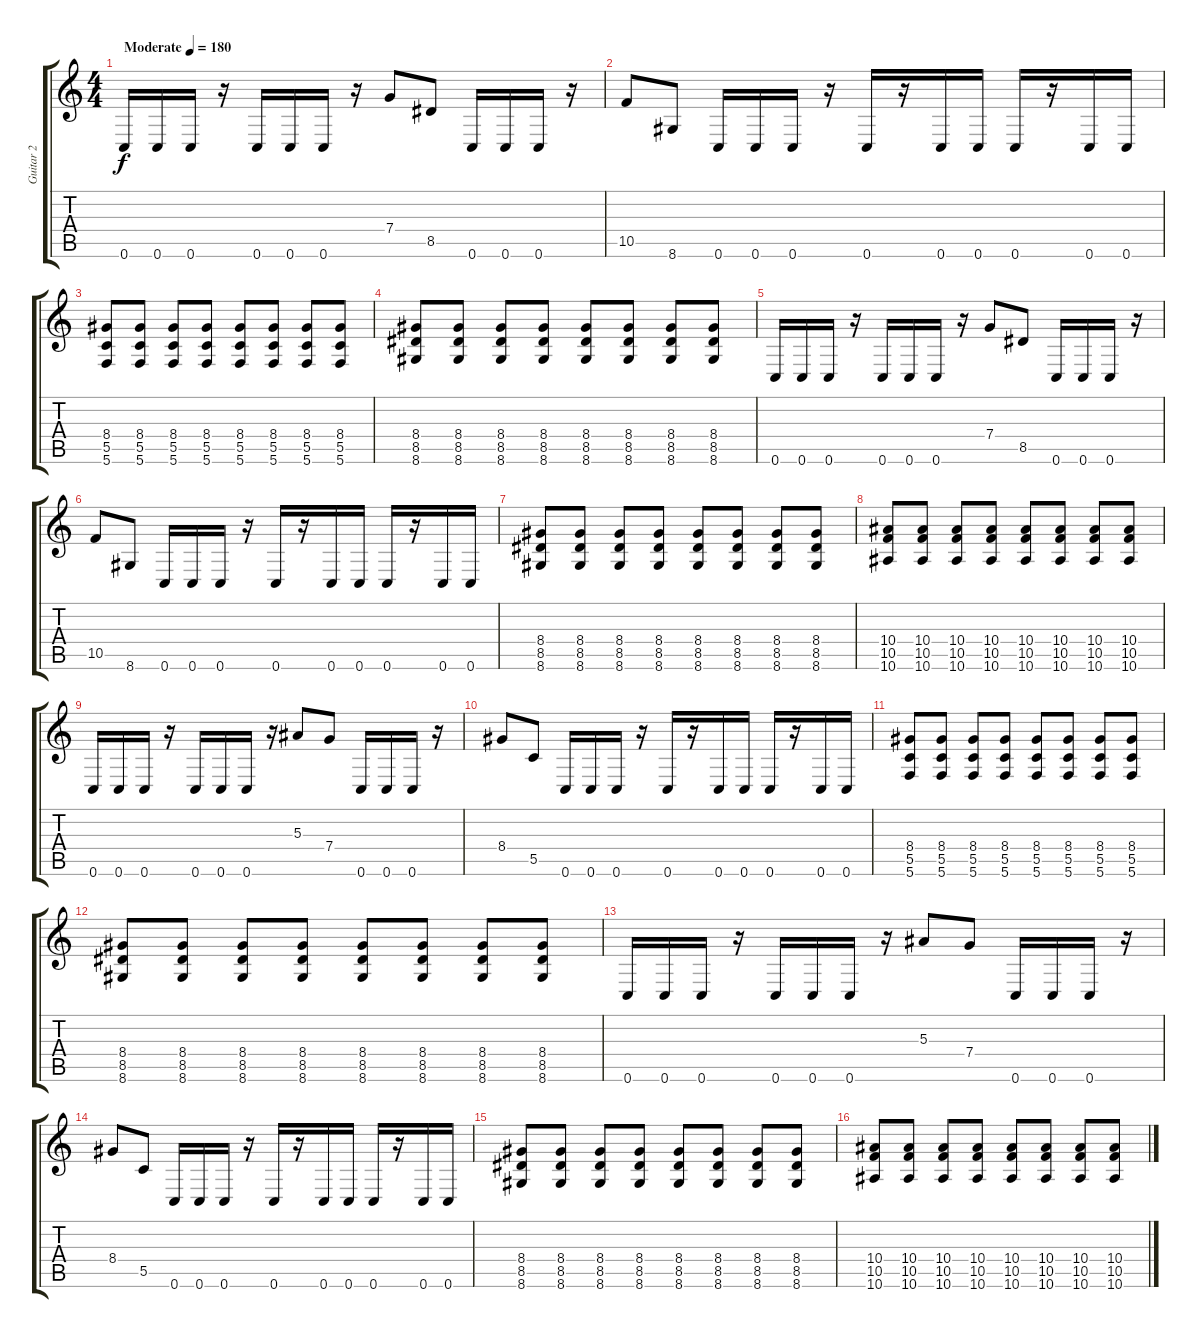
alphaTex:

\track ("Guitar 2" "Guitar 2") {instrument distortionguitar}
\staff {score tabs}
\tuning (D4 A3 F3 C3 G2 C2) {hide}
\ts (4 4)
\tempo (180 "Moderate")
\clef g2
\ks c
0.6.16{dy f instrument distortionguitar} 0.6.16 0.6.16 r.16 0.6.16 0.6.16 0.6.16 r.16 7.4.8 8.5.8 0.6.16 0.6.16 0.6.16 r.16 |
10.5.8 8.6.8 0.6.16 0.6.16 0.6.16 r.16 0.6.16 r.16 0.6.16 0.6.16 0.6.16 r.16 0.6.16 0.6.16 |
(8.4 5.5 5.6).8 (8.4 5.5 5.6).8 (8.4 5.5 5.6).8 (8.4 5.5 5.6).8 (8.4 5.5 5.6).8 (8.4 5.5 5.6).8 (8.4 5.5 5.6).8 (8.4 5.5 5.6).8 |
(8.4 8.5 8.6).8 (8.4 8.5 8.6).8 (8.4 8.5 8.6).8 (8.4 8.5 8.6).8 (8.4 8.5 8.6).8 (8.4 8.5 8.6).8 (8.4 8.5 8.6).8 (8.4 8.5 8.6).8 |
0.6.16 0.6.16 0.6.16 r.16 0.6.16 0.6.16 0.6.16 r.16 7.4.8 8.5.8 0.6.16 0.6.16 0.6.16 r.16 |
10.5.8 8.6.8 0.6.16 0.6.16 0.6.16 r.16 0.6.16 r.16 0.6.16 0.6.16 0.6.16 r.16 0.6.16 0.6.16 |
(8.4 8.5 8.6).8 (8.4 8.5 8.6).8 (8.4 8.5 8.6).8 (8.4 8.5 8.6).8 (8.4 8.5 8.6).8 (8.4 8.5 8.6).8 (8.4 8.5 8.6).8 (8.4 8.5 8.6).8 |
(10.4 10.5 10.6).8 (10.4 10.5 10.6).8 (10.4 10.5 10.6).8 (10.4 10.5 10.6).8 (10.4 10.5 10.6).8 (10.4 10.5 10.6).8 (10.4 10.5 10.6).8 (10.4 10.5 10.6).8 |
0.6.16 0.6.16 0.6.16 r.16 0.6.16 0.6.16 0.6.16 r.16 5.3.8 7.4.8 0.6.16 0.6.16 0.6.16 r.16 |
8.4.8 5.5.8 0.6.16 0.6.16 0.6.16 r.16 0.6.16 r.16 0.6.16 0.6.16 0.6.16 r.16 0.6.16 0.6.16 |
(8.4 5.5 5.6).8 (8.4 5.5 5.6).8 (8.4 5.5 5.6).8 (8.4 5.5 5.6).8 (8.4 5.5 5.6).8 (8.4 5.5 5.6).8 (8.4 5.5 5.6).8 (8.4 5.5 5.6).8 |
(8.4 8.5 8.6).8 (8.4 8.5 8.6).8 (8.4 8.5 8.6).8 (8.4 8.5 8.6).8 (8.4 8.5 8.6).8 (8.4 8.5 8.6).8 (8.4 8.5 8.6).8 (8.4 8.5 8.6).8 |
0.6.16 0.6.16 0.6.16 r.16 0.6.16 0.6.16 0.6.16 r.16 5.3.8 7.4.8 0.6.16 0.6.16 0.6.16 r.16 |
8.4.8 5.5.8 0.6.16 0.6.16 0.6.16 r.16 0.6.16 r.16 0.6.16 0.6.16 0.6.16 r.16 0.6.16 0.6.16 |
(8.4 8.5 8.6).8 (8.4 8.5 8.6).8 (8.4 8.5 8.6).8 (8.4 8.5 8.6).8 (8.4 8.5 8.6).8 (8.4 8.5 8.6).8 (8.4 8.5 8.6).8 (8.4 8.5 8.6).8 |
(10.4 10.5 10.6).8 (10.4 10.5 10.6).8 (10.4 10.5 10.6).8 (10.4 10.5 10.6).8 (10.4 10.5 10.6).8 (10.4 10.5 10.6).8 (10.4 10.5 10.6).8 (10.4 10.5 10.6).8
